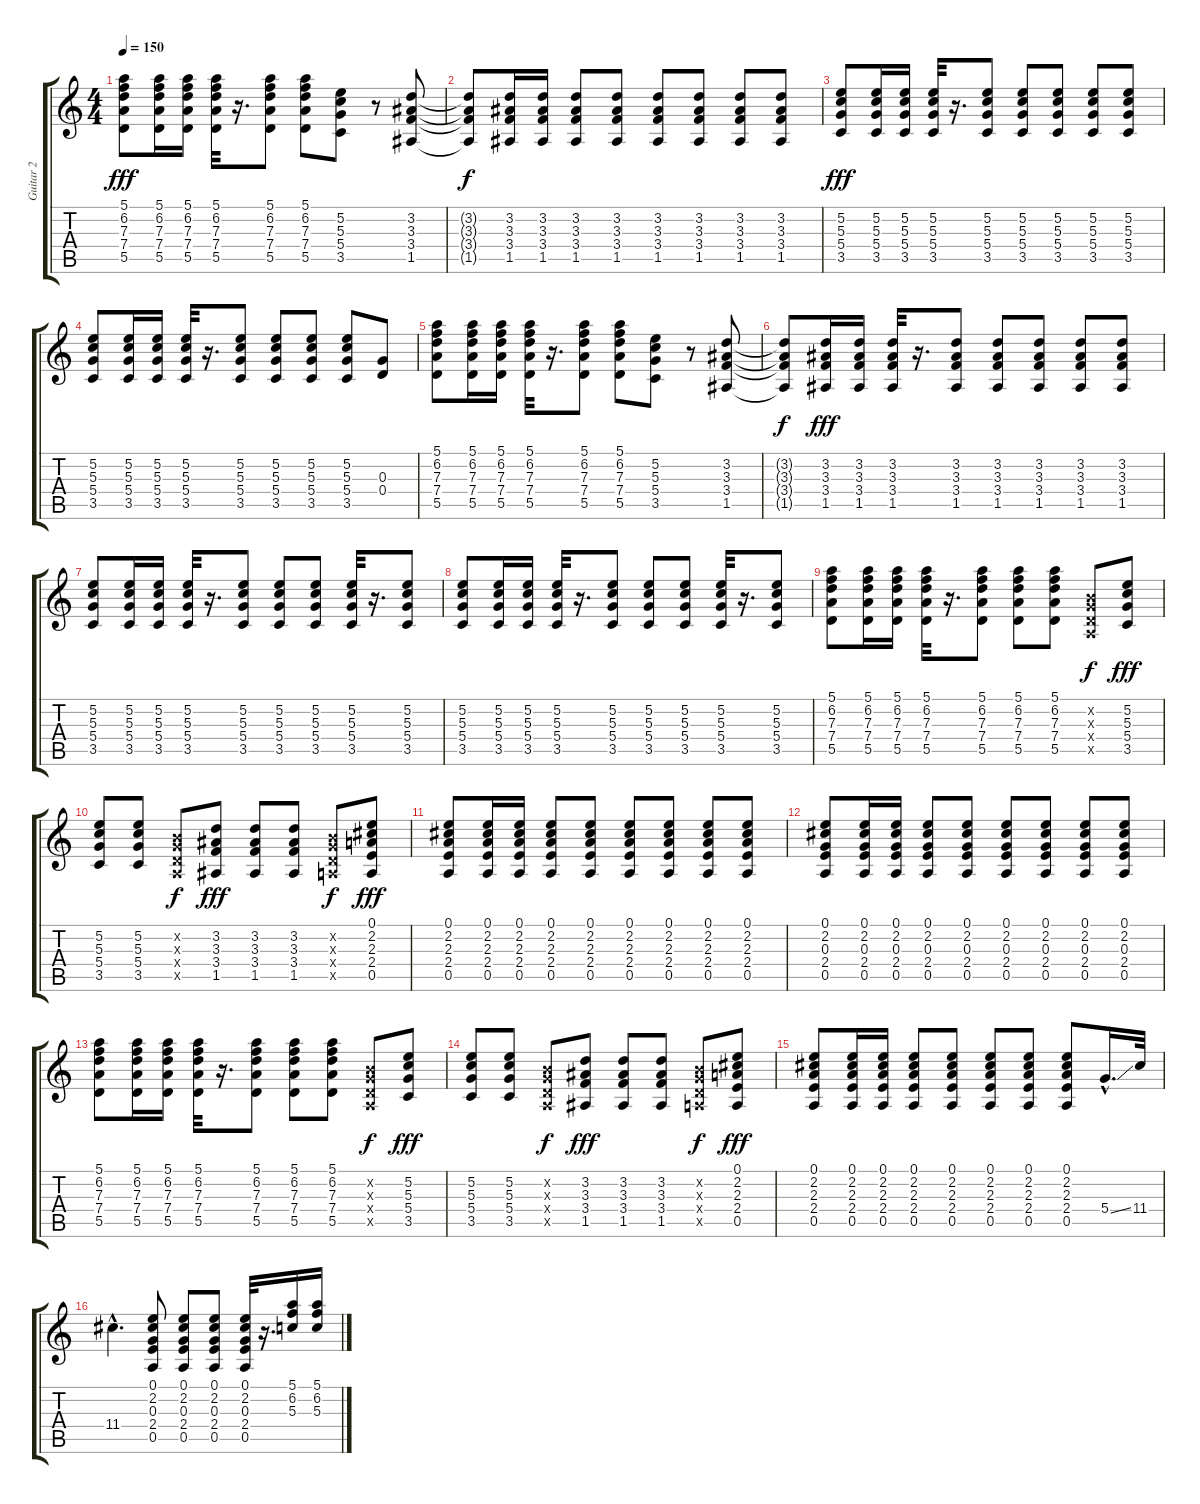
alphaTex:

\track ("Guitar 2" "Guitar 2") {instrument electricguitarjazz}
\staff {score tabs}
\tuning (E4 B3 G3 D3 A2 E2) {hide}
\ts (4 4)
\tempo 150
\clef g2
\ks c
(5.1 6.2 7.3 7.4 5.5).8{dy fff} (5.1 6.2 7.3 7.4 5.5).16 (5.1 6.2 7.3 7.4 5.5).16 (5.1 6.2 7.3 7.4 5.5).32 r.16{d} (5.1 6.2 7.3 7.4 5.5).8 (5.1 6.2 7.3 7.4 5.5).8 (5.2 5.3 5.4 3.5).8 r.8 (3.2 3.3 3.4 1.5).8 |
(3.2{t} 3.3{t} 3.4{t} 1.5{t}).8{dy f} (3.2 3.3 3.4 1.5).16 (3.2 3.3 3.4 1.5).16 (3.2 3.3 3.4 1.5).8 (3.2 3.3 3.4 1.5).8 (3.2 3.3 3.4 1.5).8 (3.2 3.3 3.4 1.5).8 (3.2 3.3 3.4 1.5).8 (3.2 3.3 3.4 1.5).8 |
(5.2 5.3 5.4 3.5).8{dy fff} (5.2 5.3 5.4 3.5).16 (5.2 5.3 5.4 3.5).16 (5.2 5.3 5.4 3.5).32 r.16{d} (5.2 5.3 5.4 3.5).8 (5.2 5.3 5.4 3.5).8 (5.2 5.3 5.4 3.5).8 (5.2 5.3 5.4 3.5).8 (5.2 5.3 5.4 3.5).8 |
(5.2 5.3 5.4 3.5).8 (5.2 5.3 5.4 3.5).16 (5.2 5.3 5.4 3.5).16 (5.2 5.3 5.4 3.5).32 r.16{d} (5.2 5.3 5.4 3.5).8 (5.2 5.3 5.4 3.5).8 (5.2 5.3 5.4 3.5).8 (5.2 5.3 5.4 3.5).8 (0.3 0.4).8 |
(5.1 6.2 7.3 7.4 5.5).8 (5.1 6.2 7.3 7.4 5.5).16 (5.1 6.2 7.3 7.4 5.5).16 (5.1 6.2 7.3 7.4 5.5).32 r.16{d} (5.1 6.2 7.3 7.4 5.5).8 (5.1 6.2 7.3 7.4 5.5).8 (5.2 5.3 5.4 3.5).8 r.8 (3.2 3.3 3.4 1.5).8 |
(3.2{t} 3.3{t} 3.4{t} 1.5{t}).8{dy f} (3.2 3.3 3.4 1.5).16{dy fff} (3.2 3.3 3.4 1.5).16 (3.2 3.3 3.4 1.5).32 r.16{d} (3.2 3.3 3.4 1.5).8 (3.2 3.3 3.4 1.5).8 (3.2 3.3 3.4 1.5).8 (3.2 3.3 3.4 1.5).8 (3.2 3.3 3.4 1.5).8 |
(5.2 5.3 5.4 3.5).8 (5.2 5.3 5.4 3.5).16 (5.2 5.3 5.4 3.5).16 (5.2 5.3 5.4 3.5).32 r.16{d} (5.2 5.3 5.4 3.5).8 (5.2 5.3 5.4 3.5).8 (5.2 5.3 5.4 3.5).8 (5.2 5.3 5.4 3.5).32 r.16{d} (5.2 5.3 5.4 3.5).8 |
(5.2 5.3 5.4 3.5).8 (5.2 5.3 5.4 3.5).16 (5.2 5.3 5.4 3.5).16 (5.2 5.3 5.4 3.5).32 r.16{d} (5.2 5.3 5.4 3.5).8 (5.2 5.3 5.4 3.5).8 (5.2 5.3 5.4 3.5).8 (5.2 5.3 5.4 3.5).32 r.16{d} (5.2 5.3 5.4 3.5).8 |
(5.1 6.2 7.3 7.4 5.5).8 (5.1 6.2 7.3 7.4 5.5).16 (5.1 6.2 7.3 7.4 5.5).16 (5.1 6.2 7.3 7.4 5.5).32 r.16{d} (5.1 6.2 7.3 7.4 5.5).8 (5.1 6.2 7.3 7.4 5.5).8 (5.1 6.2 7.3 7.4 5.5).8 (0.2{x} 0.3{x} 0.4{x} 0.5{x}).8{dy f} (5.2 5.3 5.4 3.5).8{dy fff} |
(5.2 5.3 5.4 3.5).8 (5.2 5.3 5.4 3.5).8 (0.2{x} 0.3{x} 0.4{x} 0.5{x}).8{dy f} (3.2 3.3 3.4 1.5).8{dy fff} (3.2 3.3 3.4 1.5).8 (3.2 3.3 3.4 1.5).8 (0.2{x} 0.3{x} 0.4{x} 0.5{x}).8{dy f} (0.1 2.2 2.3 2.4 0.5).8{dy fff} |
(0.1 2.2 2.3 2.4 0.5).8 (0.1 2.2 2.3 2.4 0.5).16 (0.1 2.2 2.3 2.4 0.5).16 (0.1 2.2 2.3 2.4 0.5).8 (0.1 2.2 2.3 2.4 0.5).8 (0.1 2.2 2.3 2.4 0.5).8 (0.1 2.2 2.3 2.4 0.5).8 (0.1 2.2 2.3 2.4 0.5).8 (0.1 2.2 2.3 2.4 0.5).8 |
(0.1 2.2 0.3 2.4 0.5).8 (0.1 2.2 0.3 2.4 0.5).16 (0.1 2.2 0.3 2.4 0.5).16 (0.1 2.2 0.3 2.4 0.5).8 (0.1 2.2 0.3 2.4 0.5).8 (0.1 2.2 0.3 2.4 0.5).8 (0.1 2.2 0.3 2.4 0.5).8 (0.1 2.2 0.3 2.4 0.5).8 (0.1 2.2 0.3 2.4 0.5).8 |
(5.1 6.2 7.3 7.4 5.5).8 (5.1 6.2 7.3 7.4 5.5).16 (5.1 6.2 7.3 7.4 5.5).16 (5.1 6.2 7.3 7.4 5.5).32 r.16{d} (5.1 6.2 7.3 7.4 5.5).8 (5.1 6.2 7.3 7.4 5.5).8 (5.1 6.2 7.3 7.4 5.5).8 (0.2{x} 0.3{x} 0.4{x} 0.5{x}).8{dy f} (5.2 5.3 5.4 3.5).8{dy fff} |
(5.2 5.3 5.4 3.5).8 (5.2 5.3 5.4 3.5).8 (0.2{x} 0.3{x} 0.4{x} 0.5{x}).8{dy f} (3.2 3.3 3.4 1.5).8{dy fff} (3.2 3.3 3.4 1.5).8 (3.2 3.3 3.4 1.5).8 (0.2{x} 0.3{x} 0.4{x} 0.5{x}).8{dy f} (0.1 2.2 2.3 2.4 0.5).8{dy fff} |
(0.1 2.2 2.3 2.4 0.5).8 (0.1 2.2 2.3 2.4 0.5).16 (0.1 2.2 2.3 2.4 0.5).16 (0.1 2.2 2.3 2.4 0.5).8 (0.1 2.2 2.3 2.4 0.5).8 (0.1 2.2 2.3 2.4 0.5).8 (0.1 2.2 2.3 2.4 0.5).8 (0.1 2.2 2.3 2.4 0.5).8 5.4{ss hac}.16{d} 11.4.32 |
11.4{hac}.4{d} (0.1 2.2 0.3 2.4 0.5).8 (0.1 2.2 0.3 2.4 0.5).8 (0.1 2.2 0.3 2.4 0.5).8 (0.1 2.2 0.3 2.4 0.5).32 r.16{d} (5.1 6.2 5.3).16 (5.1 6.2 5.3).16
